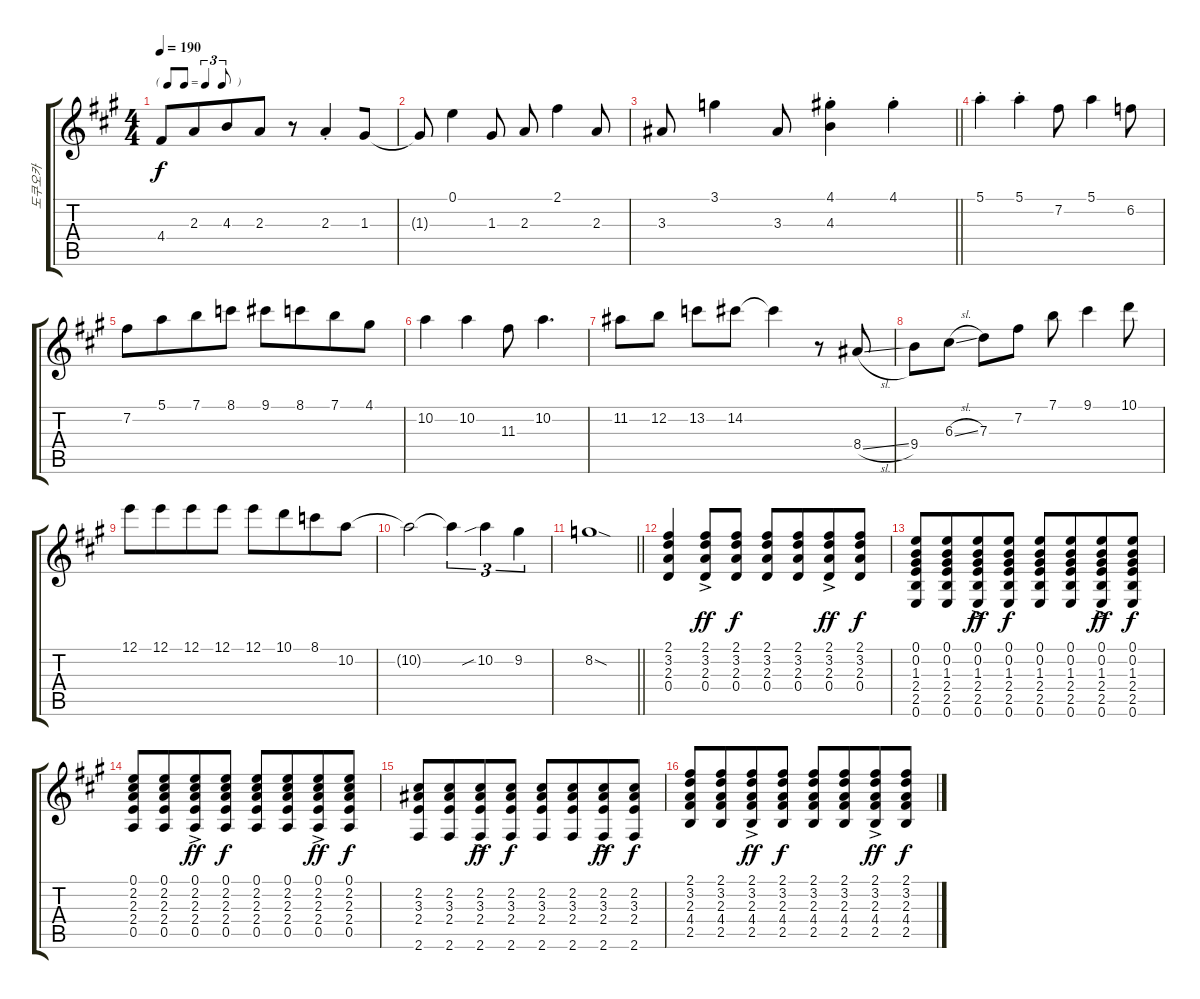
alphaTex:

\track ("도쿠오카" "도쿠오카") {instrument acousticguitarsteel}
\staff {score tabs}
\tuning (E4 B3 G3 D3 A2 E2) {hide}
\ts (4 4)
\tf triplet8th
\tempo 190
\clef g2
\ks a
4.4.8{dy f} 2.3.8{beam merge} 4.3.8 2.3.8 r.8 2.3{st}.4{beam merge} 1.3.8 |
1.3{t}.8 0.1.4 1.3.8 2.3.8 2.1.4 2.3.8 |
\barLineRight lightlight
3.3.8 3.1.4 3.3.8 (4.1{st} 4.3{st}).4 4.1{st}.4 |
5.1{st}.4 5.1{st}.4 7.2.8 5.1.4 6.2.8 |
7.2.8 5.1.8{beam merge} 7.1.8 8.1.8 9.1.8 8.1.8{beam merge} 7.1.8 4.1.8 |
10.2.4 10.2.4 11.3.8 10.2.4{d} |
11.2.8 12.2.8 13.2.8 14.2.8 14.2{t}.4 r.8 8.4{sl}.8 |
9.4.8 6.3{sl}.8 7.3.8 7.2.8 7.1.8 9.1.4 10.1.8 |
12.1.8 12.1.8{beam merge} 12.1.8 12.1.8 12.1.8 10.1.8{beam merge} 8.1.8 10.2.8 |
10.2{t}.2 10.2{t}.4{tu (3 2)} 10.2{sib}.4{tu (3 2)} 9.2.4{tu (3 2)} |
\barLineRight lightlight
8.2{sod}.1 |
(2.1 3.2 2.3 0.4).4{volume 10} (2.1{ac} 3.2{ac} 2.3{ac} 0.4{ac}).8{dy ff} (2.1 3.2 2.3 0.4).8{dy f} (2.1 3.2 2.3 0.4).8 (2.1 3.2 2.3 0.4).8{beam merge} (2.1{ac} 3.2{ac} 2.3{ac} 0.4{ac}).8{dy ff} (2.1 3.2 2.3 0.4).8{dy f} |
(0.1 0.2 1.3 2.4 2.5 0.6).8 (0.1 0.2 1.3 2.4 2.5 0.6).8{beam merge} (0.1{ac} 0.2{ac} 1.3{ac} 2.4{ac} 2.5{ac} 0.6{ac}).8{dy ff} (0.1 0.2 1.3 2.4 2.5 0.6).8{dy f} (0.1 0.2 1.3 2.4 2.5 0.6).8 (0.1 0.2 1.3 2.4 2.5 0.6).8{beam merge} (0.1{ac} 0.2{ac} 1.3{ac} 2.4{ac} 2.5{ac} 0.6{ac}).8{dy ff} (0.1 0.2 1.3 2.4 2.5 0.6).8{dy f} |
(0.1 2.2 2.3 2.4 0.5).8 (0.1 2.2 2.3 2.4 0.5).8{beam merge} (0.1{ac} 2.2{ac} 2.3{ac} 2.4{ac} 0.5{ac}).8{dy ff} (0.1 2.2 2.3 2.4 0.5).8{dy f} (0.1 2.2 2.3 2.4 0.5).8 (0.1 2.2 2.3 2.4 0.5).8{beam merge} (0.1{ac} 2.2{ac} 2.3{ac} 2.4{ac} 0.5{ac}).8{dy ff} (0.1 2.2 2.3 2.4 0.5).8{dy f} |
(2.2 3.3 2.4 2.6).8 (2.2 3.3 2.4 2.6).8{beam merge} (2.2{ac} 3.3{ac} 2.4{ac} 2.6{ac}).8{dy ff} (2.2 3.3 2.4 2.6).8{dy f} (2.2 3.3 2.4 2.6).8 (2.2 3.3 2.4 2.6).8{beam merge} (2.2{ac} 3.3{ac} 2.4{ac} 2.6{ac}).8{dy ff} (2.2 3.3 2.4 2.6).8{dy f} |
(2.1 3.2 2.3 4.4 2.5).8 (2.1 3.2 2.3 4.4 2.5).8{beam merge} (2.1{ac} 3.2{ac} 2.3{ac} 4.4{ac} 2.5{ac}).8{dy ff} (2.1 3.2 2.3 4.4 2.5).8{dy f} (2.1 3.2 2.3 4.4 2.5).8 (2.1 3.2 2.3 4.4 2.5).8{beam merge} (2.1{ac} 3.2{ac} 2.3{ac} 4.4{ac} 2.5{ac}).8{dy ff} (2.1 3.2 2.3 4.4 2.5).8{dy f}
